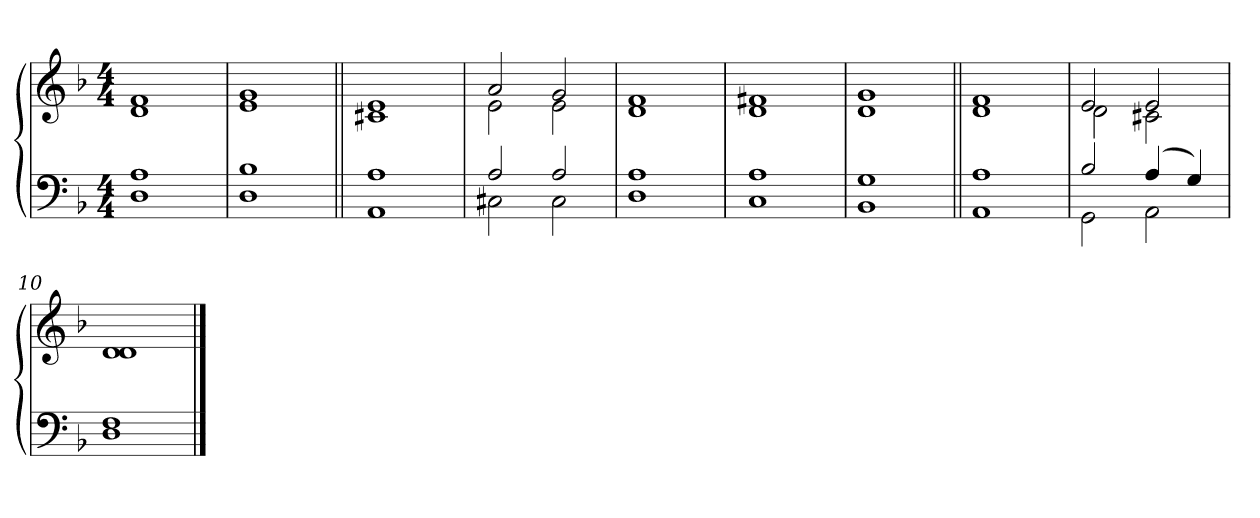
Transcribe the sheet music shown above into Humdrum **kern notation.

**kern	**kern
*part2	*part1
*staff2	*staff1
*clefF4	*clefG2
*k[b-]	*k[b-]
*F:	*F:
*M4/4	*M4/4
=1	=1
1D 1A	1d 1f
=2	=2
1D 1B-	1e 1g
=3||	=3||
1AA 1A	1c#X 1e
=4	=4
*^	*^
2A/	2C#X\	2a/	2e\
2A/	2C#\	2g/	2e\
*v	*v	*	*
*	*v	*v
=5	=5
1D 1A	1d 1f
!!LO:LB:g=z
=6	=6
1C 1A	1d 1f#X
=7	=7
1BB- 1G	1d 1g
=8||	=8||
1AA 1A	1d 1f
=9	=9
*^	*^
2B-/	2GG\	2e/	2d\
(4A/	2AA\	2e/	2c#X\
4G/)	.	.	.
*v	*v	*	*
*	*v	*v
=10	=10
1D 1F	1d 1d
==	==
*-	*-
